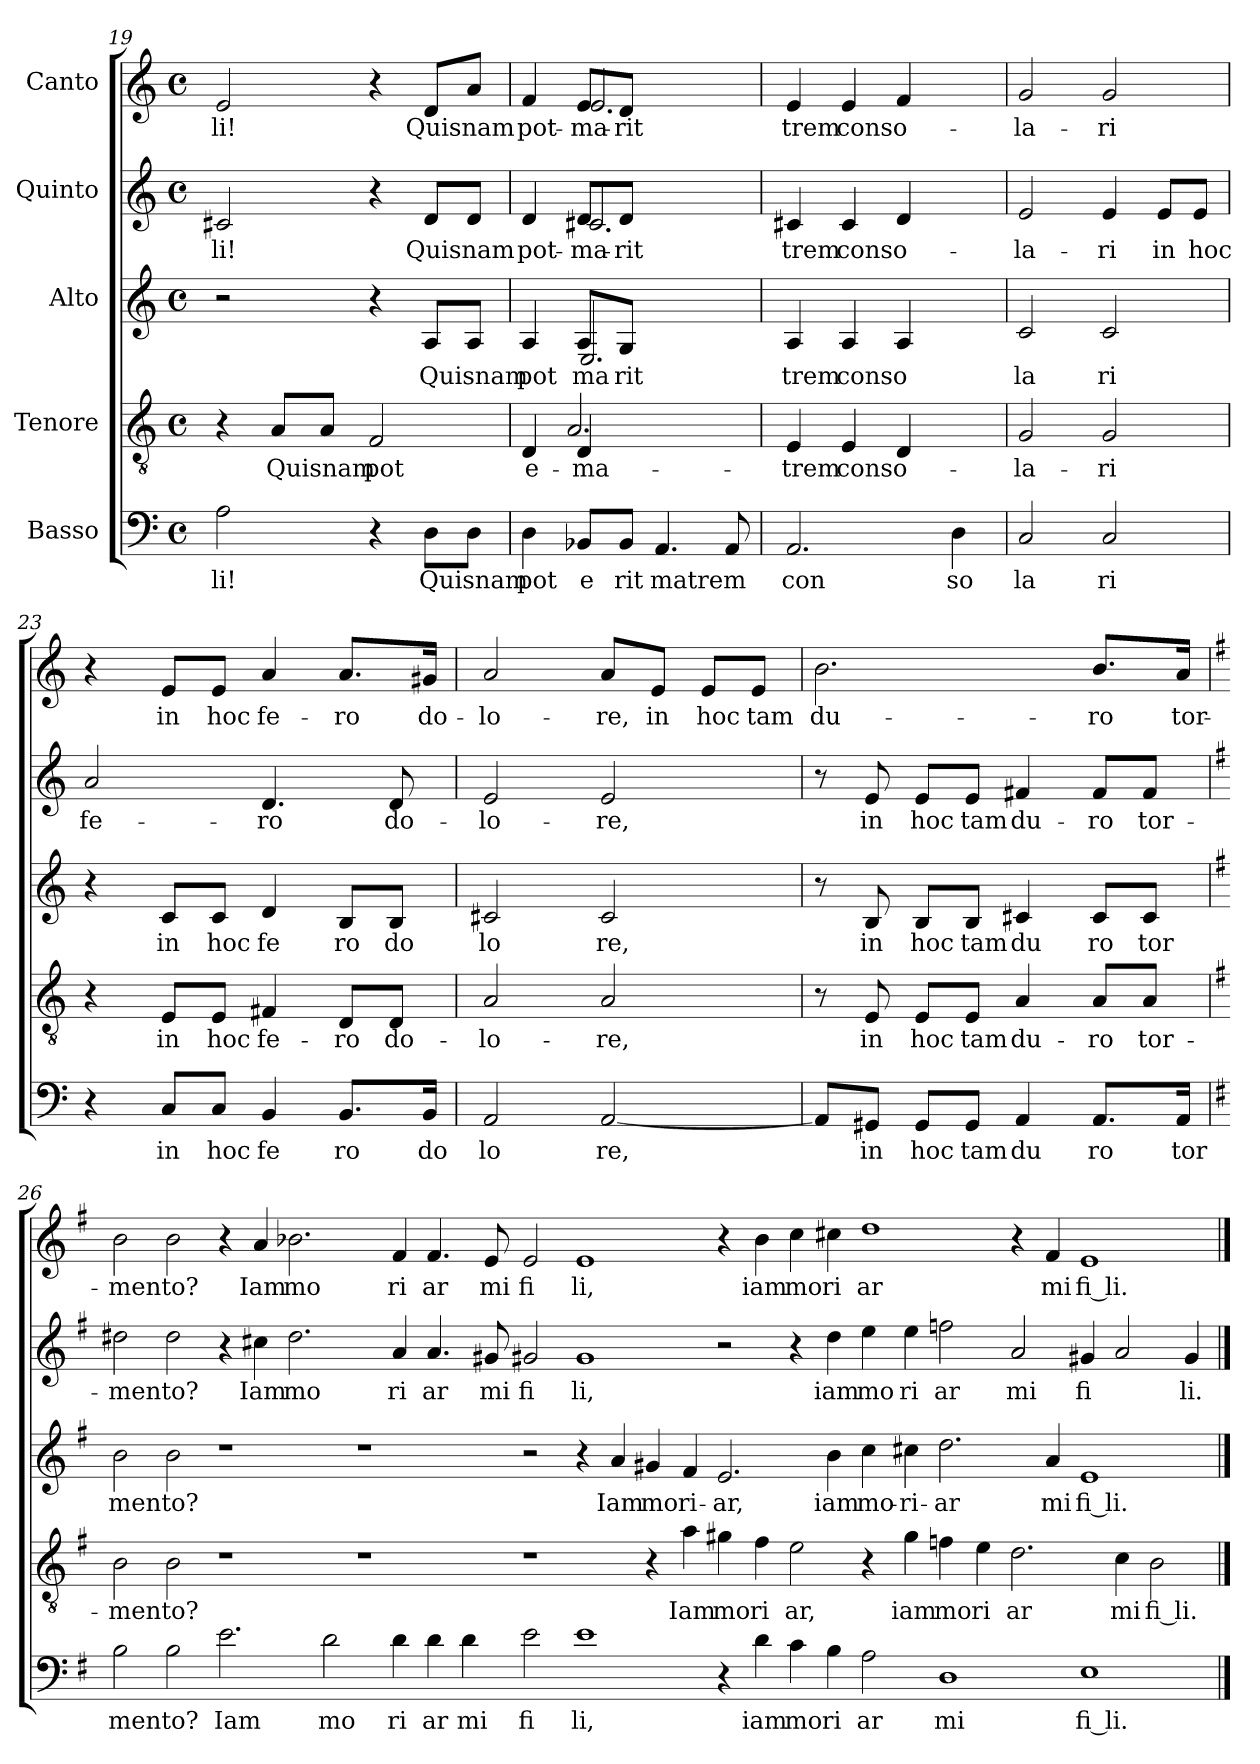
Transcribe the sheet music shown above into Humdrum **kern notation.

**kern	**text	**kern	**text	**kern	**text	**kern	**text	**kern	**text
*part5	*part5	*part4	*part4	*part3	*part3	*part2	*part2	*part1	*part1
*staff5	*staff5	*staff4	*staff4	*staff3	*staff3	*staff2	*staff2	*staff1	*staff1
*I"Basso	*	*I"Tenore	*	*I"Alto	*	*I"Quinto	*	*I"Canto	*
*clefF4	*	*clefGv2	*	*clefG2	*	*clefG2	*	*clefG2	*
*k[]	*	*k[]	*	*k[]	*	*k[]	*	*k[]	*
*C:	*	*C:	*	*C:	*	*C:	*	*C:	*
*M4/4	*	*M4/4	*	*M4/4	*	*M4/4	*	*M4/4	*
*met(c)	*	*met(c)	*	*met(c)	*	*met(c)	*	*met(c)	*
=19	=19	=19	=19	=19	=19	=19	=19	=19	=19
!	!LO:LY:b	!	!	!	!	!	!LO:LY:b	!	!LO:LY:b
2A\	li!	4r	.	2r	.	2c#X/	li!	2e/	li!
!	!	!	!LO:LY:b	!	!	!	!	!	!
.	.	8A/L	Quisnam	.	.	.	.	.	.
.	.	8A/J	.	.	.	.	.	.	.
!	!	!	!LO:LY:b	!	!	!	!	!	!
4r	.	2F/	pot	4r	.	4r	.	4r	.
!	!LO:LY:b	!	!	!	!LO:LY:b	!	!LO:LY:b	!	!LO:LY:b
8D\L	Quisnam	.	.	8A/L	Quisnam	8d/L	Quisnam	8d/L	Quisnam
8D\J	.	.	.	8A/J	.	8d/J	.	8a/J	.
!!LO:LB:g=z
=20	=20	=20	=20	=20	=20	=20	=20	=20	=20
!	!LO:LY:b	!	!LO:LY:b	!	!LO:LY:b	!	!LO:LY:b	!	!LO:LY:b
*	*	*^	*	*^	*	*^	*	*^	*
4D\	pot	4D/	4ryy	e-	4A/	4ryy	pot	4d/	4ryy	pot-	4f/	4ryy	pot-
!	!LO:LY:b	!	!	!LO:LY:b	!	!	!	!	!	!	!	!	!
!	!	!	!	!LO:LY:b	!	!	!LO:LY:b	!	!	!	!	!	!
!	!	!	!	!	!	!	!LO:LY:b	!	!	!LO:LY:b	!	!	!
!	!	!	!	!	!	!	!	!	!	!LO:LY:b	!	!	!LO:LY:b
!	!	!	!	!	!	!	!	!	!	!	!	!	!LO:LY:b
8BB-X/L	e	4D/	2.A/	ma-	8A/L	2.E/	ma	8d/L	2.c#X/	ma-	8e/L	2.e/	ma-
!	!LO:LY:b	!	!	!	!	!	!LO:LY:b	!	!	!LO:LY:b	!	!	!LO:LY:b
8BB-/J	rit	.	.	.	8G/J	.	rit	8d/J	.	-rit	8d/J	.	-rit
!	!LO:LY:b	!	!	!	!	!	!	!	!	!	!	!	!
4.AA/	matrem	2ryy	.	.	2ryy	.	.	2ryy	.	.	2ryy	.	.
8AA/	.	.	.	.	.	.	.	.	.	.	.	.	.
*	*	*v	*v	*	*	*	*	*v	*v	*	*v	*v	*
*	*	*	*	*v	*v	*	*	*	*	*
=21	=21	=21	=21	=21	=21	=21	=21	=21	=21
!	!LO:LY:b	!	!LO:LY:b	!	!LO:LY:b	!	!LO:LY:b	!	!LO:LY:b
2.AA/	con	4E/	-trem	4A/	trem	4c#X/	-trem	4e/	-trem
!	!	!	!LO:LY:b	!	!LO:LY:b	!	!LO:LY:b	!	!LO:LY:b
.	.	4E/	conso-	4A/	conso	4c#/	conso-	4e/	conso-
.	.	4D/	.	4A/	.	4d/	.	4f/	.
!	!LO:LY:b	!	!	!	!	!	!	!	!
4D\	so	4ryy	.	4ryy	.	4ryy	.	4ryy	.
=22	=22	=22	=22	=22	=22	=22	=22	=22	=22
!	!LO:LY:b	!	!LO:LY:b	!	!LO:LY:b	!	!LO:LY:b	!	!LO:LY:b
2C/	la	2G/	-la-	2c/	la	2e/	-la-	2g/	-la-
!	!LO:LY:b	!	!LO:LY:b	!	!LO:LY:b	!	!LO:LY:b	!	!LO:LY:b
2C/	ri	2G/	-ri	2c/	ri	4e/	-ri	2g/	-ri
!	!	!	!	!	!	!	!LO:LY:b	!	!
.	.	.	.	.	.	8e/L	in	.	.
!	!	!	!	!	!	!	!LO:LY:b	!	!
.	.	.	.	.	.	8e/J	hoc	.	.
=23	=23	=23	=23	=23	=23	=23	=23	=23	=23
!	!	!	!	!	!	!	!LO:LY:b	!	!
4r	.	4r	.	4r	.	2a/	fe-	4r	.
!	!LO:LY:b	!	!LO:LY:b	!	!LO:LY:b	!	!	!	!LO:LY:b
8C/L	in	8E/L	in	8c/L	in	.	.	8e/L	in
!	!LO:LY:b	!	!LO:LY:b	!	!LO:LY:b	!	!	!	!LO:LY:b
8C/J	hoc	8E/J	hoc	8c/J	hoc	.	.	8e/J	hoc
!	!LO:LY:b	!	!LO:LY:b	!	!LO:LY:b	!	!LO:LY:b	!	!LO:LY:b
4BB/	fe	4F#X/	fe-	4d/	fe	4.d/	-ro	4a/	fe-
!	!LO:LY:b	!	!LO:LY:b	!	!LO:LY:b	!	!	!	!LO:LY:b
8.BB/L	ro	8D/L	-ro	8B/L	ro	.	.	8.a/L	-ro
!	!	!	!LO:LY:b	!	!LO:LY:b	!	!LO:LY:b	!	!
.	.	8D/J	do-	8B/J	do	8d/	do-	.	.
!	!LO:LY:b	!	!	!	!	!	!	!	!LO:LY:b
16BB/Jk	do	.	.	.	.	.	.	16g#X/Jk	do-
=24	=24	=24	=24	=24	=24	=24	=24	=24	=24
!	!LO:LY:b	!	!LO:LY:b	!	!LO:LY:b	!	!LO:LY:b	!	!LO:LY:b
2AA/	lo	2A/	-lo-	2c#X/	lo	2e/	-lo-	2a/	-lo-
!	!LO:LY:b	!	!LO:LY:b	!	!LO:LY:b	!	!LO:LY:b	!	!LO:LY:b
[<2AA/	re,	2A/	-re,	2c#/	re,	2e/	-re,	8a/L	-re,
!	!	!	!	!	!	!	!	!	!LO:LY:b
.	.	.	.	.	.	.	.	8e/J	in
!	!	!	!	!	!	!	!	!	!LO:LY:b
.	.	.	.	.	.	.	.	8e/L	hoc
!	!	!	!	!	!	!	!	!	!LO:LY:b
.	.	.	.	.	.	.	.	8e/J	tam
=25	=25	=25	=25	=25	=25	=25	=25	=25	=25
!	!	!	!	!	!	!	!	!	!LO:LY:b
8AA/L]	.	8r	.	8r	.	8r	.	2.b\	du-
!	!LO:LY:b	!	!LO:LY:b	!	!LO:LY:b	!	!LO:LY:b	!	!
8GG#X/J	in	8E/	in	8B/	in	8e/	in	.	.
!	!LO:LY:b	!	!LO:LY:b	!	!LO:LY:b	!	!LO:LY:b	!	!
8GG#/L	hoc	8E/L	hoc	8B/L	hoc	8e/L	hoc	.	.
!	!LO:LY:b	!	!LO:LY:b	!	!LO:LY:b	!	!LO:LY:b	!	!
8GG#/J	tam	8E/J	tam	8B/J	tam	8e/J	tam	.	.
!	!LO:LY:b	!	!LO:LY:b	!	!LO:LY:b	!	!LO:LY:b	!	!
4AA/	du	4A/	du-	4c#X/	du	4f#X/	du-	.	.
!	!LO:LY:b	!	!LO:LY:b	!	!LO:LY:b	!	!LO:LY:b	!	!LO:LY:b
8.AA/L	ro	8A/L	-ro	8c#/L	ro	8f#/L	-ro	8.b/L	-ro
!	!	!	!LO:LY:b	!	!LO:LY:b	!	!LO:LY:b	!	!
.	.	8A/J	tor-	8c#/J	tor	8f#/J	tor-	.	.
!	!LO:LY:b	!	!	!	!	!	!	!	!LO:LY:b
16AA/Jk	tor	.	.	.	.	.	.	16a/Jk	tor-
!!LO:LB:g=z
=26	=26	=26	=26	=26	=26	=26	=26	=26	=26
*k[f#]	*	*k[f#]	*	*k[f#]	*	*k[f#]	*	*k[f#]	*
*G:	*	*G:	*	*G:	*	*G:	*	*G:	*
!	!LO:LY:b	!	!LO:LY:b	!	!LO:LY:b	!	!LO:LY:b	!	!LO:LY:b
2B\	mento?	2B\	-mento?	2b\	mento?	2dd#X\	-mento?	2b\	-mento?
2B\	.	2B\	.	2b\	.	2dd#\	.	2b\	.
!	!LO:LY:b	!	!	!	!	!	!	!	!
2.e\	Iam	1r	.	1r	.	4r	.	4r	.
!	!	!	!	!	!	!	!LO:LY:b	!	!LO:LY:b
.	.	.	.	.	.	4cc#X\	Iam	4a/	Iam
!	!	!	!	!	!	!	!LO:LY:b	!	!LO:LY:b
.	.	.	.	.	.	2.dd#\	mo	2.b-X\	mo
!	!LO:LY:b	!	!	!	!	!	!	!	!
2d\	mo	.	.	.	.	.	.	.	.
.	.	1r	.	1r	.	.	.	.	.
!	!LO:LY:b	!	!	!	!	!	!LO:LY:b	!	!LO:LY:b
4d\	ri	.	.	.	.	4a/	ri	4f#/	ri
!	!LO:LY:b	!	!	!	!	!	!LO:LY:b	!	!LO:LY:b
4d\	ar	.	.	.	.	4.a/	ar	4.f#/	ar
!	!LO:LY:b	!	!	!	!	!	!	!	!
4d\	mi	.	.	.	.	.	.	.	.
!	!	!	!	!	!	!	!LO:LY:b	!	!LO:LY:b
.	.	.	.	.	.	8g#X/	mi	8e/	mi
!	!LO:LY:b	!	!	!	!	!	!LO:LY:b	!	!LO:LY:b
2e\	fi	1r	.	2r	.	2g#X/	fi	2e/	fi
!	!LO:LY:b	!	!	!	!	!	!LO:LY:b	!	!LO:LY:b
1e	li,	.	.	4r	.	1g#	li,	1e	li,
!	!	!	!	!	!LO:LY:b	!	!	!	!
.	.	.	.	4a/	Iam	.	.	.	.
!	!	!	!	!	!LO:LY:b	!	!	!	!
.	.	4r	.	4g#X/	mo	.	.	.	.
!	!	!	!LO:LY:b	!	!LO:LY:b	!	!	!	!
.	.	4a\	Iam	4f#/	ri-	.	.	.	.
!	!	!	!LO:LY:b	!	!LO:LY:b	!	!	!	!
4r	.	4g#X\	mo	2.e/	-ar,	2r	.	4r	.
!	!LO:LY:b	!	!LO:LY:b	!	!	!	!	!	!LO:LY:b
4d\	iam	4f#\	ri	.	.	.	.	4b-\	iam
!	!LO:LY:b	!	!LO:LY:b	!	!	!	!	!	!LO:LY:b
4c\	mo	2e\	ar,	.	.	4r	.	4cc\	mo
!	!LO:LY:b	!	!	!	!LO:LY:b	!	!LO:LY:b	!	!LO:LY:b
4B\	ri	.	.	4b\	iam	4dd#\	iam	4cc#X\	ri
!	!LO:LY:b	!	!	!	!LO:LY:b	!	!LO:LY:b	!	!LO:LY:b
2A\	ar	4r	.	4cc\	mo-	4ee\	mo	1dd	ar
!	!	!	!LO:LY:b	!	!LO:LY:b	!	!LO:LY:b	!	!
.	.	4g#\	iam	4cc#X\	-ri-	4ee\	ri	.	.
!	!LO:LY:b	!	!LO:LY:b	!	!LO:LY:b	!	!LO:LY:b	!	!
1D	mi	4fn\	mo	2.dd\	-ar	2ffn\	ar	.	.
!	!	!	!LO:LY:b	!	!	!	!	!	!
.	.	4e\	ri	.	.	.	.	.	.
!	!	!	!LO:LY:b	!	!	!	!LO:LY:b	!	!
.	.	2.d\	ar	.	.	2a/	mi	4r	.
!	!	!	!	!	!LO:LY:b	!	!	!	!LO:LY:b
.	.	.	.	4a/	mi	.	.	4f#/	mi
!	!LO:LY:b	!	!	!	!LO:LY:b	!	!LO:LY:b	!	!LO:LY:b
1E	fi li.	.	.	1e	fi li.-	4g#X/	fi	1e	fi li.
!	!	!	!LO:LY:b	!	!	!	!	!	!
.	.	4c\	mi	.	.	2a/	.	.	.
!	!	!	!LO:LY:b	!	!	!	!	!	!
.	.	2B\	fi li.	.	.	.	.	.	.
!	!	!	!	!	!	!	!LO:LY:b	!	!
.	.	.	.	.	.	4g#/	li.	.	.
==	==	==	==	==	==	==	==	==	==
*-	*-	*-	*-	*-	*-	*-	*-	*-	*-
